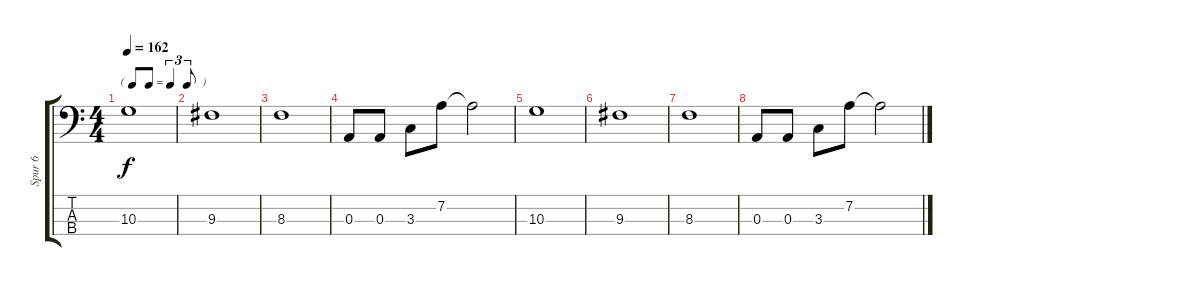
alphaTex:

\track ("Spur 6" "Spur 6") {instrument electricbasspick}
\staff {score tabs}
\tuning (G2 D2 A1 E1) {hide}
\ts (4 4)
\tf triplet8th
\tempo 162
\clef f4
\ks c
10.3.1{dy f} |
9.3.1 |
8.3.1 |
0.3.8 0.3.8 3.3.8 7.2.8 7.2{t}.2 |
10.3.1 |
9.3.1 |
8.3.1 |
0.3.8 0.3.8 3.3.8 7.2.8 7.2{t}.2
